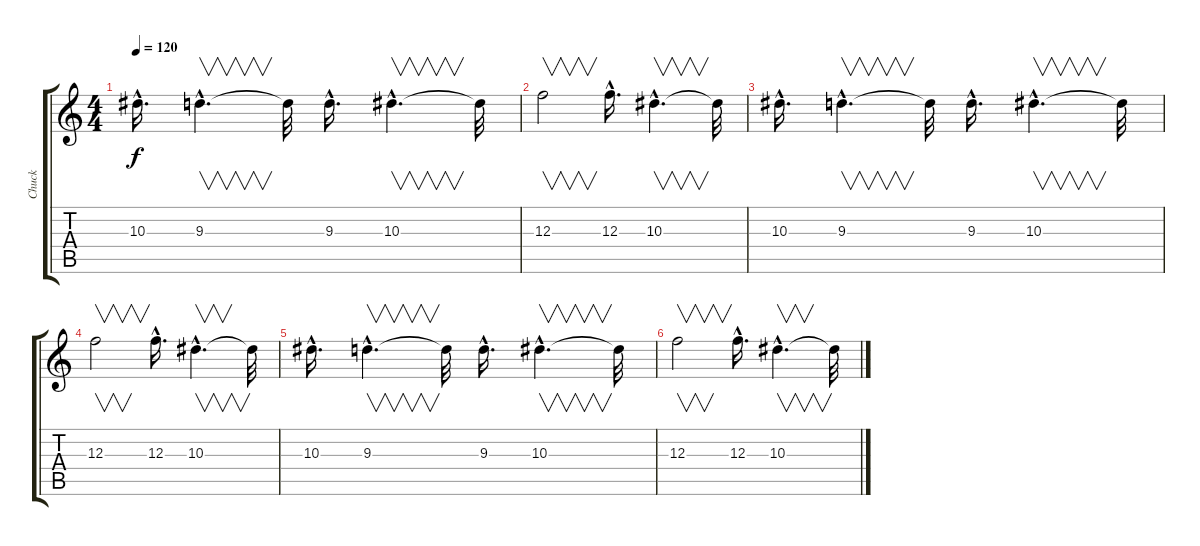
\track ("Chuck" "Chuck") {instrument distortionguitar}
\staff {score tabs}
\tuning (D4 A3 F3 C3 G2 D2) {hide}
\ts (4 4)
\tempo 120
\clef g2
\ks c
10.3{hac}.16{d dy f volume 6} 9.3{hac}.4{v d} 9.3{t}.32 9.3{hac}.16{d} 10.3{hac}.4{v d} 10.3{t}.32 |
12.3.2{v volume 5} 12.3{hac}.16{d} 10.3{hac}.4{v d} 10.3{t}.32 |
10.3{hac}.16{d volume 4} 9.3{hac}.4{v d} 9.3{t}.32 9.3{hac}.16{d} 10.3{hac}.4{v d} 10.3{t}.32 |
12.3.2{v volume 3} 12.3{hac}.16{d} 10.3{hac}.4{v d} 10.3{t}.32 |
10.3{hac}.16{d volume 2} 9.3{hac}.4{v d} 9.3{t}.32 9.3{hac}.16{d} 10.3{hac}.4{v d} 10.3{t}.32 |
12.3.2{v volume 1} 12.3{hac}.16{d} 10.3{hac}.4{v d} 10.3{t}.32
